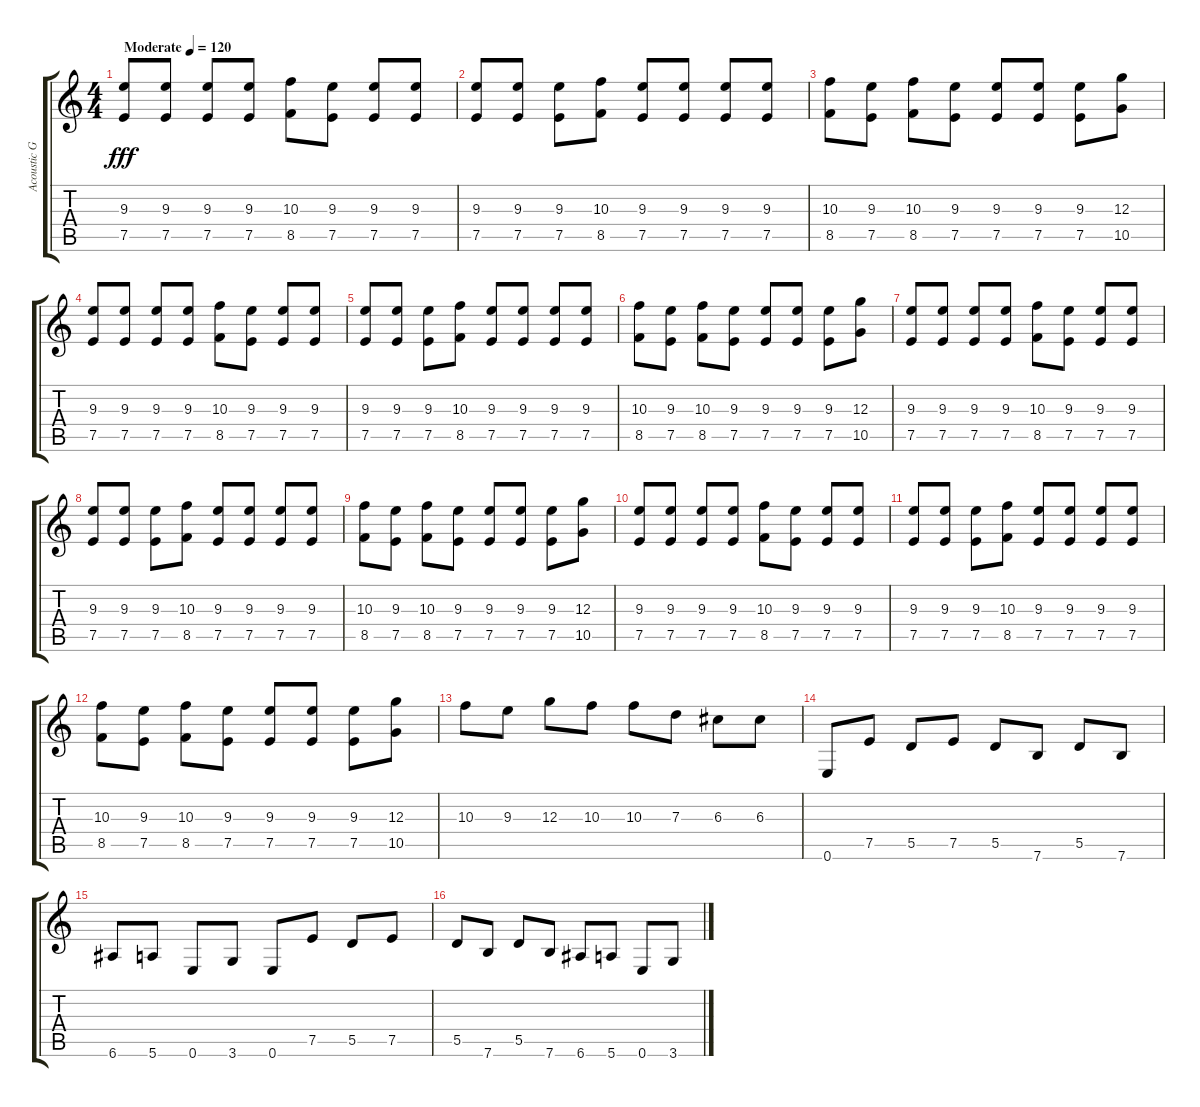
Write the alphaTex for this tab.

\track ("Acoustic Guitar" "Acoustic G") {instrument acousticguitarnylon}
\staff {score tabs}
\tuning (E4 B3 G3 D3 A2 E2) {hide}
\ts (4 4)
\tempo (120 "Moderate")
\clef g2
\ks c
(9.3 7.5).8{dy fff instrument acousticguitarnylon} (9.3 7.5).8 (9.3 7.5).8 (9.3 7.5).8 (10.3 8.5).8 (9.3 7.5).8 (9.3 7.5).8 (9.3 7.5).8 |
(9.3 7.5).8 (9.3 7.5).8 (9.3 7.5).8 (10.3 8.5).8 (9.3 7.5).8 (9.3 7.5).8 (9.3 7.5).8 (9.3 7.5).8 |
(10.3 8.5).8 (9.3 7.5).8 (10.3 8.5).8 (9.3 7.5).8 (9.3 7.5).8 (9.3 7.5).8 (9.3 7.5).8 (12.3 10.5).8 |
(9.3 7.5).8 (9.3 7.5).8 (9.3 7.5).8 (9.3 7.5).8 (10.3 8.5).8 (9.3 7.5).8 (9.3 7.5).8 (9.3 7.5).8 |
(9.3 7.5).8 (9.3 7.5).8 (9.3 7.5).8 (10.3 8.5).8 (9.3 7.5).8 (9.3 7.5).8 (9.3 7.5).8 (9.3 7.5).8 |
(10.3 8.5).8 (9.3 7.5).8 (10.3 8.5).8 (9.3 7.5).8 (9.3 7.5).8 (9.3 7.5).8 (9.3 7.5).8 (12.3 10.5).8 |
(9.3 7.5).8 (9.3 7.5).8 (9.3 7.5).8 (9.3 7.5).8 (10.3 8.5).8 (9.3 7.5).8 (9.3 7.5).8 (9.3 7.5).8 |
(9.3 7.5).8 (9.3 7.5).8 (9.3 7.5).8 (10.3 8.5).8 (9.3 7.5).8 (9.3 7.5).8 (9.3 7.5).8 (9.3 7.5).8 |
(10.3 8.5).8 (9.3 7.5).8 (10.3 8.5).8 (9.3 7.5).8 (9.3 7.5).8 (9.3 7.5).8 (9.3 7.5).8 (12.3 10.5).8 |
(9.3 7.5).8 (9.3 7.5).8 (9.3 7.5).8 (9.3 7.5).8 (10.3 8.5).8 (9.3 7.5).8 (9.3 7.5).8 (9.3 7.5).8 |
(9.3 7.5).8 (9.3 7.5).8 (9.3 7.5).8 (10.3 8.5).8 (9.3 7.5).8 (9.3 7.5).8 (9.3 7.5).8 (9.3 7.5).8 |
(10.3 8.5).8 (9.3 7.5).8 (10.3 8.5).8 (9.3 7.5).8 (9.3 7.5).8 (9.3 7.5).8 (9.3 7.5).8 (12.3 10.5).8 |
10.3.8 9.3.8 12.3.8 10.3.8 10.3.8 7.3.8 6.3.8 6.3.8 |
0.6.8 7.5.8 5.5.8 7.5.8 5.5.8 7.6.8 5.5.8 7.6.8 |
6.6.8 5.6.8 0.6.8 3.6.8 0.6.8 7.5.8 5.5.8 7.5.8 |
5.5.8 7.6.8 5.5.8 7.6.8 6.6.8 5.6.8 0.6.8 3.6.8
